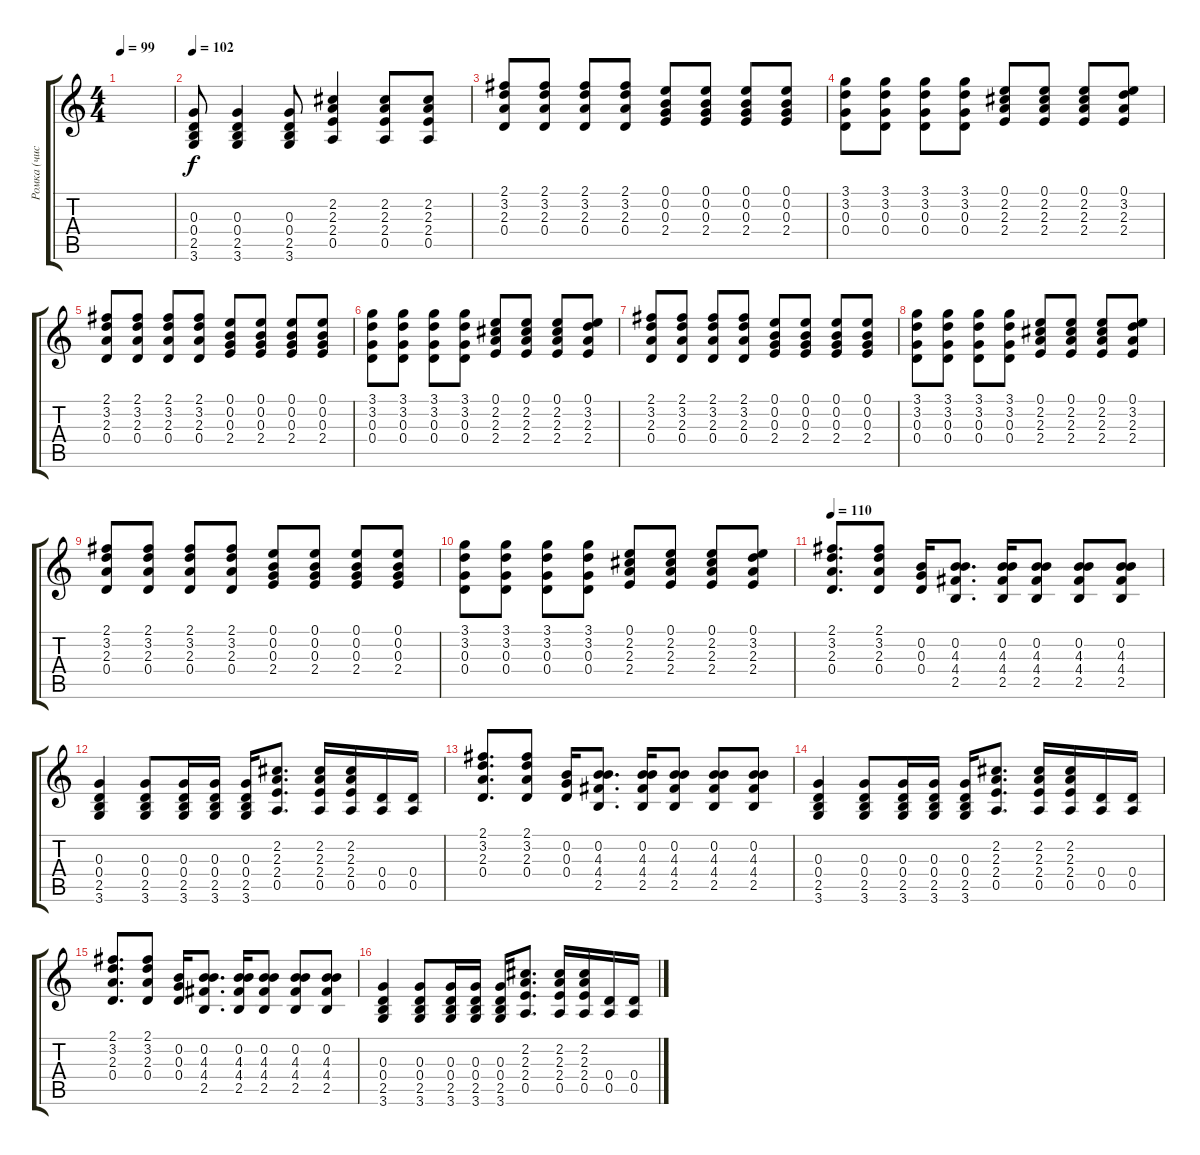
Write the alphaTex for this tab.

\track ("Ромка (чистый)" "Ромка (чис") {instrument electricguitarjazz}
\staff {score tabs}
\tuning (E4 B3 G3 D3 A2 E2) {hide}
\ts (4 4)
\tempo 99
\clef g2
\ks c
|
\tempo 102
(0.3 0.4 2.5 3.6).8 (0.3 0.4 2.5 3.6).4 (0.3 0.4 2.5 3.6).8 (2.2 2.3 2.4 0.5).4 (2.2 2.3 2.4 0.5).8 (2.2 2.3 2.4 0.5).8 |
(2.1 3.2 2.3 0.4).8 (2.1 3.2 2.3 0.4).8 (2.1 3.2 2.3 0.4).8 (2.1 3.2 2.3 0.4).8 (0.1 0.2 0.3 2.4).8 (0.1 0.2 0.3 2.4).8 (0.1 0.2 0.3 2.4).8 (0.1 0.2 0.3 2.4).8 |
(3.1 3.2 0.3 0.4).8 (3.1 3.2 0.3 0.4).8 (3.1 3.2 0.3 0.4).8 (3.1 3.2 0.3 0.4).8 (0.1 2.2 2.3 2.4).8 (0.1 2.2 2.3 2.4).8 (0.1 2.2 2.3 2.4).8 (0.1 3.2 2.3 2.4).8 |
(2.1 3.2 2.3 0.4).8 (2.1 3.2 2.3 0.4).8 (2.1 3.2 2.3 0.4).8 (2.1 3.2 2.3 0.4).8 (0.1 0.2 0.3 2.4).8 (0.1 0.2 0.3 2.4).8 (0.1 0.2 0.3 2.4).8 (0.1 0.2 0.3 2.4).8 |
(3.1 3.2 0.3 0.4).8 (3.1 3.2 0.3 0.4).8 (3.1 3.2 0.3 0.4).8 (3.1 3.2 0.3 0.4).8 (0.1 2.2 2.3 2.4).8 (0.1 2.2 2.3 2.4).8 (0.1 2.2 2.3 2.4).8 (0.1 3.2 2.3 2.4).8 |
(2.1 3.2 2.3 0.4).8 (2.1 3.2 2.3 0.4).8 (2.1 3.2 2.3 0.4).8 (2.1 3.2 2.3 0.4).8 (0.1 0.2 0.3 2.4).8 (0.1 0.2 0.3 2.4).8 (0.1 0.2 0.3 2.4).8 (0.1 0.2 0.3 2.4).8 |
(3.1 3.2 0.3 0.4).8 (3.1 3.2 0.3 0.4).8 (3.1 3.2 0.3 0.4).8 (3.1 3.2 0.3 0.4).8 (0.1 2.2 2.3 2.4).8 (0.1 2.2 2.3 2.4).8 (0.1 2.2 2.3 2.4).8 (0.1 3.2 2.3 2.4).8 |
(2.1 3.2 2.3 0.4).8 (2.1 3.2 2.3 0.4).8 (2.1 3.2 2.3 0.4).8 (2.1 3.2 2.3 0.4).8 (0.1 0.2 0.3 2.4).8 (0.1 0.2 0.3 2.4).8 (0.1 0.2 0.3 2.4).8 (0.1 0.2 0.3 2.4).8 |
(3.1 3.2 0.3 0.4).8 (3.1 3.2 0.3 0.4).8 (3.1 3.2 0.3 0.4).8 (3.1 3.2 0.3 0.4).8 (0.1 2.2 2.3 2.4).8 (0.1 2.2 2.3 2.4).8 (0.1 2.2 2.3 2.4).8 (0.1 3.2 2.3 2.4).8 |
\tempo 110
(2.1 3.2 2.3 0.4).8{d} (2.1 3.2 2.3 0.4).8 (0.2 0.3 0.4).16 (0.2 4.3 4.4 2.5).8{d} (0.2 4.3 4.4 2.5).16 (0.2 4.3 4.4 2.5).8 (0.2 4.3 4.4 2.5).8 (0.2 4.3 4.4 2.5).8 |
(0.3 0.4 2.5 3.6).4 (0.3 0.4 2.5 3.6).8 (0.3 0.4 2.5 3.6).16 (0.3 0.4 2.5 3.6).16 (0.3 0.4 2.5 3.6).16 (2.2 2.3 2.4 0.5).8{d} (2.2 2.3 2.4 0.5).16 (2.2 2.3 2.4 0.5).16 (0.4 0.5).16 (0.4 0.5).16 |
(2.1 3.2 2.3 0.4).8{d} (2.1 3.2 2.3 0.4).8 (0.2 0.3 0.4).16 (0.2 4.3 4.4 2.5).8{d} (0.2 4.3 4.4 2.5).16 (0.2 4.3 4.4 2.5).8 (0.2 4.3 4.4 2.5).8 (0.2 4.3 4.4 2.5).8 |
(0.3 0.4 2.5 3.6).4 (0.3 0.4 2.5 3.6).8 (0.3 0.4 2.5 3.6).16 (0.3 0.4 2.5 3.6).16 (0.3 0.4 2.5 3.6).16 (2.2 2.3 2.4 0.5).8{d} (2.2 2.3 2.4 0.5).16 (2.2 2.3 2.4 0.5).16 (0.4 0.5).16 (0.4 0.5).16 |
(2.1 3.2 2.3 0.4).8{d} (2.1 3.2 2.3 0.4).8 (0.2 0.3 0.4).16 (0.2 4.3 4.4 2.5).8{d} (0.2 4.3 4.4 2.5).16 (0.2 4.3 4.4 2.5).8 (0.2 4.3 4.4 2.5).8 (0.2 4.3 4.4 2.5).8 |
(0.3 0.4 2.5 3.6).4 (0.3 0.4 2.5 3.6).8 (0.3 0.4 2.5 3.6).16 (0.3 0.4 2.5 3.6).16 (0.3 0.4 2.5 3.6).16 (2.2 2.3 2.4 0.5).8{d} (2.2 2.3 2.4 0.5).16 (2.2 2.3 2.4 0.5).16 (0.4 0.5).16 (0.4 0.5).16
